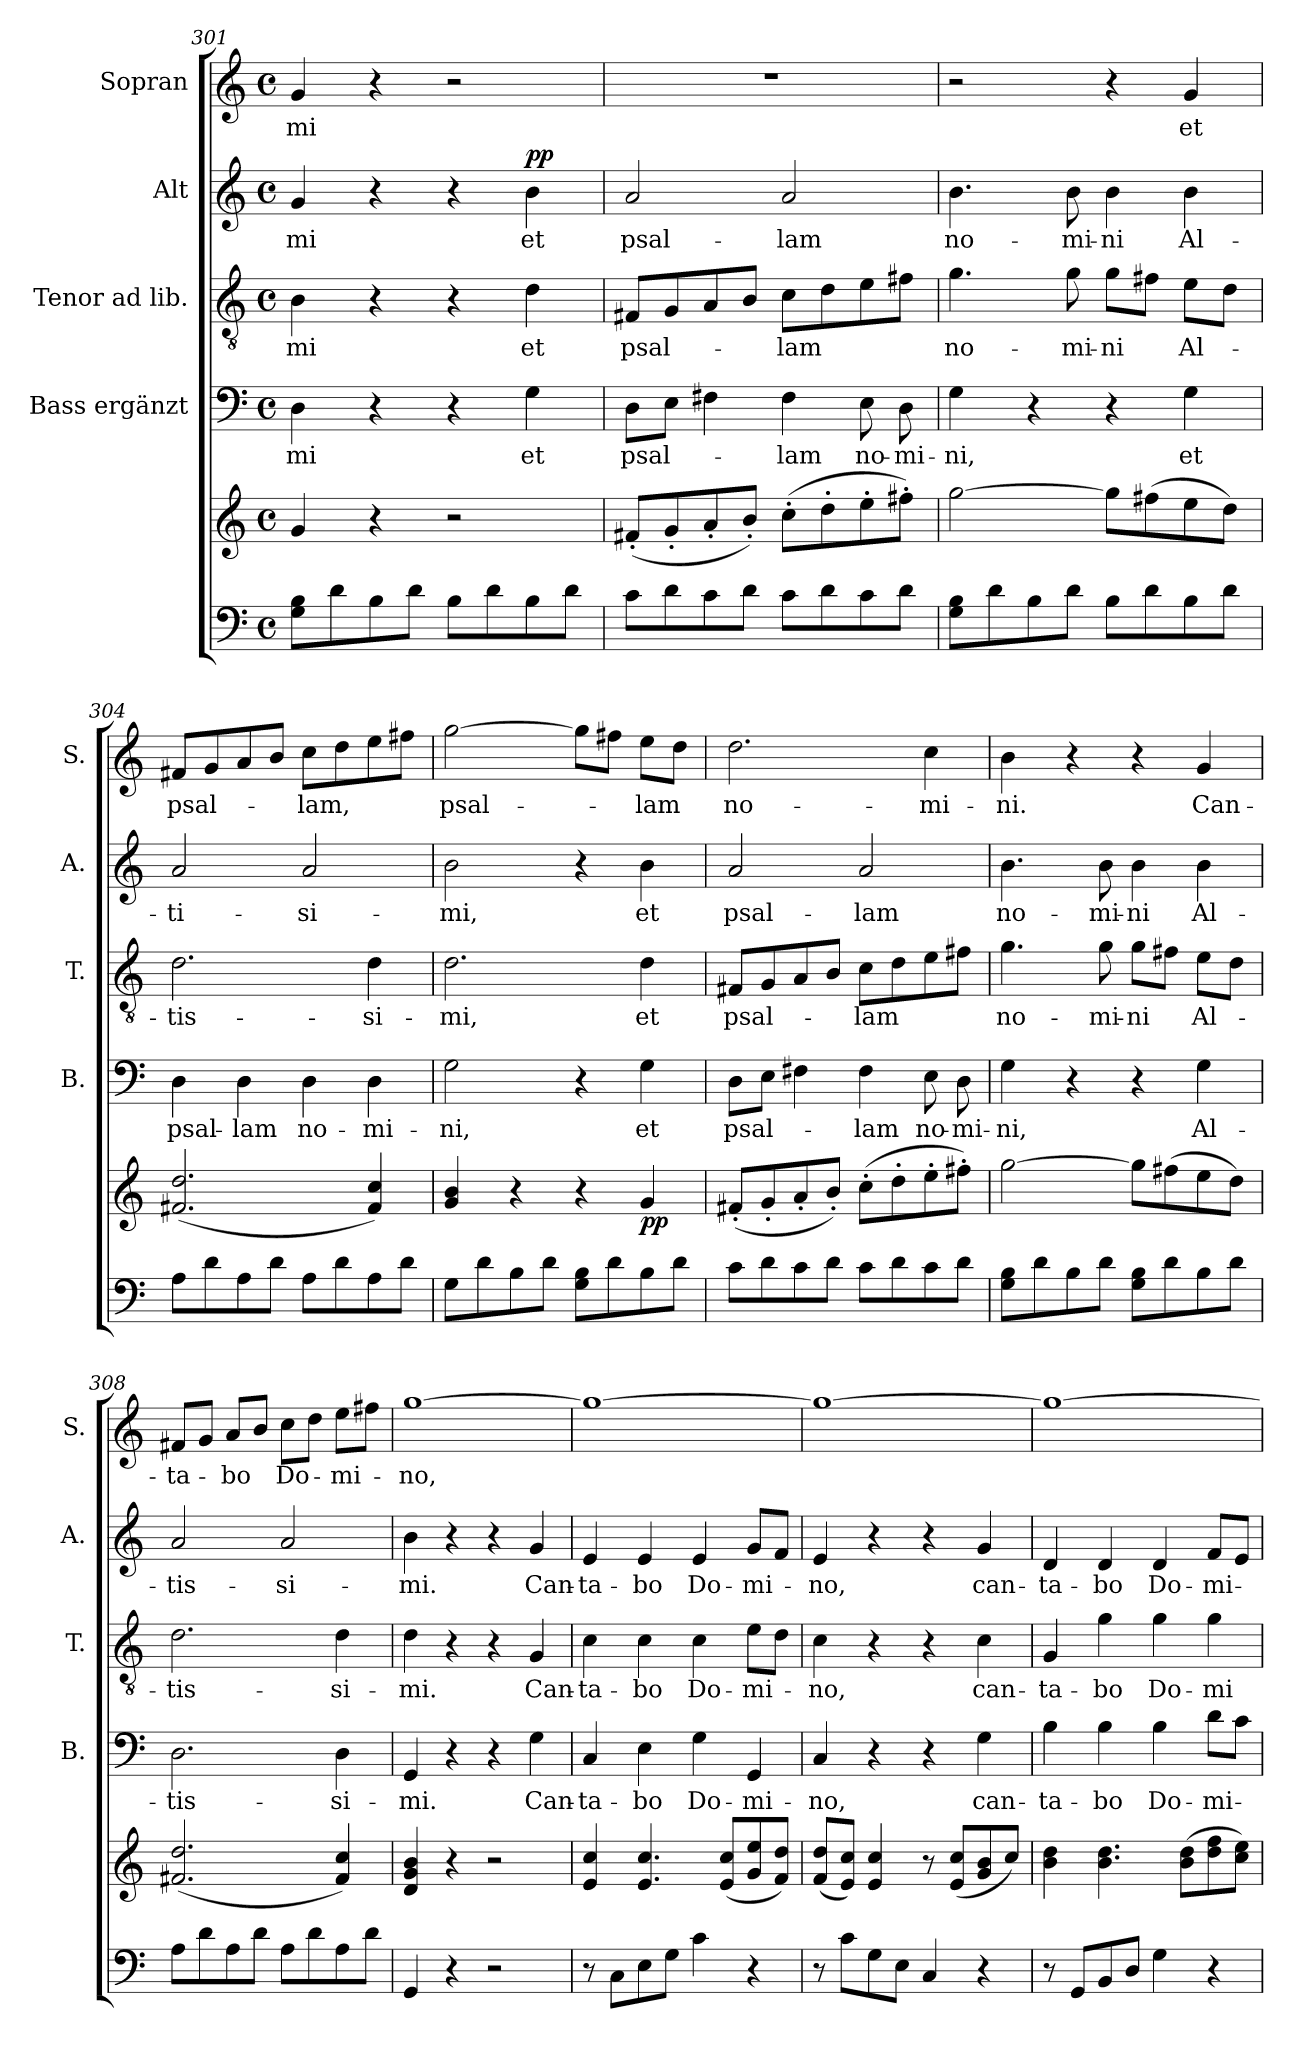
**kern	**kern	**dynam	**kern	**text	**kern	**text	**kern	**text	**dynam	**kern	**text
*part5	*part5	*part5	*part4	*part4	*part3	*part3	*part2	*part2	*part2	*part1	*part1
*staff6	*staff5	*staff5/6	*staff4	*staff4	*staff3	*staff3	*staff2	*staff2	*staff2	*staff1	*staff1
*	*	*	*I"Bass ergänzt	*	*I"Tenor ad lib.	*	*I"Alt	*	*	*I"Sopran	*
*	*	*	*I'B.	*	*I'T.	*	*I'A.	*	*	*I'S.	*
*clefF4	*clefG2	*	*clefF4	*	*clefGv2	*	*clefG2	*	*	*clefG2	*
*k[]	*k[]	*	*k[]	*	*k[]	*	*k[]	*	*	*k[]	*
*C:	*C:	*	*C:	*	*C:	*	*C:	*	*	*C:	*
*M4/4	*M4/4	*	*M4/4	*	*M4/4	*	*M4/4	*	*	*M4/4	*
*met(c)	*met(c)	*	*met(c)	*	*met(c)	*	*met(c)	*	*	*met(c)	*
=301	=301	=301	=301	=301	=301	=301	=301	=301	=301	=301	=301
!	!	!	!	!LO:LY:b	!	!LO:LY:b	!	!LO:LY:b	!	!	!LO:LY:b
8G\ 8B\L	4g/	.	4D\	-mi	4B\	-mi	4g/	-mi	.	4g/	-mi
8d\	.	.	.	.	.	.	.	.	.	.	.
8B\	4r	.	4r	.	4r	.	4r	.	.	4r	.
8d\J	.	.	.	.	.	.	.	.	.	.	.
8B\L	2r	.	4r	.	4r	.	4r	.	.	2r	.
8d\	.	.	.	.	.	.	.	.	.	.	.
!	!	!	!	!LO:LY:b	!	!LO:LY:b	!	!LO:LY:b	!LO:DY:a	!	!
8B\	.	.	4G\	et	4d\	et	4b\	et	pp	.	.
8d\J	.	.	.	.	.	.	.	.	.	.	.
=302	=302	=302	=302	=302	=302	=302	=302	=302	=302	=302	=302
!	!	!	!	!LO:LY:b	!	!LO:LY:b	!	!LO:LY:b	!	!	!
8c\L	(<8f#X'</L	.	8D\L	psal-	8F#X/L	psal-	2a/	psal-	.	1r	.
8d\	8g'</	.	8E\J	.	8G/	.	.	.	.	.	.
8c\	8a'</	.	4F#X\	.	8A/	.	.	.	.	.	.
8d\J	8b'</J)	.	.	.	8B/J	.	.	.	.	.	.
!	!	!	!	!LO:LY:b	!	!LO:LY:b	!	!LO:LY:b	!	!	!
8c\L	(>8cc'>\L	.	4F#\	-lam	8c\L	-lam	2a/	-lam	.	.	.
8d\	8dd'>\	.	.	.	8d\	.	.	.	.	.	.
!	!	!	!	!LO:LY:b	!	!	!	!	!	!	!
8c\	8ee'>\	.	8E\	no-	8e\	.	.	.	.	.	.
!	!	!	!	!LO:LY:b	!	!	!	!	!	!	!
8d\J	8ff#X'>\J)	.	8D\	-mi-	8f#X\J	.	.	.	.	.	.
=303	=303	=303	=303	=303	=303	=303	=303	=303	=303	=303	=303
!	!	!	!	!LO:LY:b	!	!LO:LY:b	!	!LO:LY:b	!	!	!
8G\ 8B\L	[2gg\	.	4G\	-ni,	4.g\	no-	4.b\	no-	.	2r	.
8d\	.	.	.	.	.	.	.	.	.	.	.
8B\	.	.	4r	.	.	.	.	.	.	.	.
!	!	!	!	!	!	!LO:LY:b	!	!LO:LY:b	!	!	!
8d\J	.	.	.	.	8g\	-mi-	8b\	-mi-	.	.	.
!	!	!	!	!	!	!LO:LY:b	!	!LO:LY:b	!	!	!
8B\L	8gg\L]	.	4r	.	8g\L	-ni	4b\	-ni	.	4r	.
8d\	(>8ff#X\	.	.	.	8f#X\J	.	.	.	.	.	.
!	!	!	!	!LO:LY:b	!	!LO:LY:b	!	!LO:LY:b	!	!	!LO:LY:b
8B\	8ee\	.	4G\	et	8e\L	Al-	4b\	Al-	.	4g/	et
8d\J	8dd\J)	.	.	.	8d\J	.	.	.	.	.	.
!!LO:PB:g=z
=304	=304	=304	=304	=304	=304	=304	=304	=304	=304	=304	=304
!	!	!	!	!LO:LY:b	!	!LO:LY:b	!	!LO:LY:b	!	!	!LO:LY:b
8A\L	(2.f#X/ 2.dd/	.	4D\	psal-	2.d\	-tis-	2a/	-ti-	.	8f#X/L	psal-
8d\	.	.	.	.	.	.	.	.	.	8g/	.
!	!	!	!	!LO:LY:b	!	!	!	!	!	!	!
8A\	.	.	4D\	-lam	.	.	.	.	.	8a/	.
8d\J	.	.	.	.	.	.	.	.	.	8b/J	.
!	!	!	!	!LO:LY:b	!	!	!	!LO:LY:b	!	!	!LO:LY:b
8A\L	.	.	4D\	no-	.	.	2a/	-si-	.	8cc\L	-lam,
8d\	.	.	.	.	.	.	.	.	.	8dd\	.
!	!	!	!	!LO:LY:b	!	!LO:LY:b	!	!	!	!	!
8A\	4f#/ 4cc/)	.	4D\	-mi-	4d\	-si-	.	.	.	8ee\	.
8d\J	.	.	.	.	.	.	.	.	.	8ff#X\J	.
=305	=305	=305	=305	=305	=305	=305	=305	=305	=305	=305	=305
!	!	!	!	!LO:LY:b	!	!LO:LY:b	!	!LO:LY:b	!	!	!LO:LY:b
8G\L	4g/ 4b/	.	2G\	-ni,	2.d\	-mi,	2b\	-mi,	.	[2gg\	psal-
8d\	.	.	.	.	.	.	.	.	.	.	.
8B\	4r	.	.	.	.	.	.	.	.	.	.
8d\J	.	.	.	.	.	.	.	.	.	.	.
8G\ 8B\L	4r	.	4r	.	.	.	4r	.	.	8gg\L]	.
8d\	.	.	.	.	.	.	.	.	.	8ff#X\J	.
!	!	!LO:DY:b	!	!LO:LY:b	!	!LO:LY:b	!	!LO:LY:b	!	!	!LO:LY:b
8B\	4g/	pp	4G\	et	4d\	et	4b\	et	.	8ee\L	-lam
8d\J	.	.	.	.	.	.	.	.	.	8dd\J	.
=306	=306	=306	=306	=306	=306	=306	=306	=306	=306	=306	=306
!	!	!	!	!LO:LY:b	!	!LO:LY:b	!	!LO:LY:b	!	!	!LO:LY:b
8c\L	(<8f#X'</L	.	8D\L	psal-	8F#X/L	psal-	2a/	psal-	.	2.dd\	no-
8d\	8g'</	.	8E\J	.	8G/	.	.	.	.	.	.
8c\	8a'</	.	4F#X\	.	8A/	.	.	.	.	.	.
8d\J	8b'</J)	.	.	.	8B/J	.	.	.	.	.	.
!	!	!	!	!LO:LY:b	!	!LO:LY:b	!	!LO:LY:b	!	!	!
8c\L	(>8cc'>\L	.	4F#\	-lam	8c\L	-lam	2a/	-lam	.	.	.
8d\	8dd'>\	.	.	.	8d\	.	.	.	.	.	.
!	!	!	!	!LO:LY:b	!	!	!	!	!	!	!LO:LY:b
8c\	8ee'>\	.	8E\	no-	8e\	.	.	.	.	4cc\	-mi-
!	!	!	!	!LO:LY:b	!	!	!	!	!	!	!
8d\J	8ff#X'>\J)	.	8D\	-mi-	8f#X\J	.	.	.	.	.	.
=307	=307	=307	=307	=307	=307	=307	=307	=307	=307	=307	=307
!	!	!	!	!LO:LY:b	!	!LO:LY:b	!	!LO:LY:b	!	!	!LO:LY:b
8G\ 8B\L	[2gg\	.	4G\	-ni,	4.g\	no-	4.b\	no-	.	4b\	-ni.
8d\	.	.	.	.	.	.	.	.	.	.	.
8B\	.	.	4r	.	.	.	.	.	.	4r	.
!	!	!	!	!	!	!LO:LY:b	!	!LO:LY:b	!	!	!
8d\J	.	.	.	.	8g\	-mi-	8b\	-mi-	.	.	.
!	!	!	!	!	!	!LO:LY:b	!	!LO:LY:b	!	!	!
8G\ 8B\L	8gg\L]	.	4r	.	8g\L	-ni	4b\	-ni	.	4r	.
8d\	(>8ff#X\	.	.	.	8f#X\J	.	.	.	.	.	.
!	!	!	!	!LO:LY:b	!	!LO:LY:b	!	!LO:LY:b	!	!	!LO:LY:b
8B\	8ee\	.	4G\	Al-	8e\L	Al-	4b\	Al-	.	4g/	Can-
8d\J	8dd\J)	.	.	.	8d\J	.	.	.	.	.	.
=308	=308	=308	=308	=308	=308	=308	=308	=308	=308	=308	=308
!	!	!	!	!LO:LY:b	!	!LO:LY:b	!	!LO:LY:b	!	!	!LO:LY:b
8A\L	(2.f#X/ 2.dd/	.	2.D\	-tis-	2.d\	-tis-	2a/	-tis-	.	8f#X/L	-ta-
8d\	.	.	.	.	.	.	.	.	.	8g/J	.
!	!	!	!	!	!	!	!	!	!	!	!LO:LY:b
8A\	.	.	.	.	.	.	.	.	.	8a/L	-bo
8d\J	.	.	.	.	.	.	.	.	.	8b/J	.
!	!	!	!	!	!	!	!	!LO:LY:b	!	!	!LO:LY:b
8A\L	.	.	.	.	.	.	2a/	-si-	.	8cc\L	Do-
8d\	.	.	.	.	.	.	.	.	.	8dd\J	.
!	!	!	!	!LO:LY:b	!	!LO:LY:b	!	!	!	!	!LO:LY:b
8A\	4f#/ 4cc/)	.	4D\	-si-	4d\	-si-	.	.	.	8ee\L	-mi-
8d\J	.	.	.	.	.	.	.	.	.	8ff#X\J	.
!!LO:LB:g=z
=309	=309	=309	=309	=309	=309	=309	=309	=309	=309	=309	=309
!	!	!	!	!LO:LY:b	!	!LO:LY:b	!	!LO:LY:b	!	!	!LO:LY:b
4GG/	4d/ 4g/ 4b/	.	4GG/	-mi.	4d\	-mi.	4b\	-mi.	.	[1gg	-no,
4r	4r	.	4r	.	4r	.	4r	.	.	.	.
2r	2r	.	4r	.	4r	.	4r	.	.	.	.
!	!	!	!	!LO:LY:b	!	!LO:LY:b	!	!LO:LY:b	!	!	!
.	.	.	4G\	Can-	4G/	Can-	4g/	Can-	.	.	.
=310	=310	=310	=310	=310	=310	=310	=310	=310	=310	=310	=310
!	!	!	!	!LO:LY:b	!	!LO:LY:b	!	!LO:LY:b	!	!	!
8r	4e/ 4cc/	.	4C/	-ta-	4c\	-ta-	4e/	-ta-	.	1gg_	.
8C\L	.	.	.	.	.	.	.	.	.	.	.
!	!	!	!	!LO:LY:b	!	!LO:LY:b	!	!LO:LY:b	!	!	!
8E\	4.e/ 4.cc/	.	4E\	-bo	4c\	-bo	4e/	-bo	.	.	.
8G\J	.	.	.	.	.	.	.	.	.	.	.
!	!	!	!	!LO:LY:b	!	!LO:LY:b	!	!LO:LY:b	!	!	!
4c\	.	.	4G\	Do-	4c\	Do-	4e/	Do-	.	.	.
.	(<8e/ 8cc/L	.	.	.	.	.	.	.	.	.	.
!	!	!	!	!LO:LY:b	!	!LO:LY:b	!	!LO:LY:b	!	!	!
4r	8g/ 8ee/	.	4GG/	-mi-	8e\L	-mi-	8g/L	-mi-	.	.	.
.	8f/ 8dd/J)	.	.	.	8d\J	.	8f/J	.	.	.	.
=311	=311	=311	=311	=311	=311	=311	=311	=311	=311	=311	=311
!	!	!	!	!LO:LY:b	!	!LO:LY:b	!	!LO:LY:b	!	!	!
8r	(<8f/ 8dd/L	.	4C/	-no,	4c\	-no,	4e/	-no,	.	1gg_	.
8c\L	8e/ 8cc/J)	.	.	.	.	.	.	.	.	.	.
8G\	4e/ 4cc/	.	4r	.	4r	.	4r	.	.	.	.
8E\J	.	.	.	.	.	.	.	.	.	.	.
4C/	8r	.	4r	.	4r	.	4r	.	.	.	.
.	(<8e/ 8cc/L	.	.	.	.	.	.	.	.	.	.
!	!	!	!	!LO:LY:b	!	!LO:LY:b	!	!LO:LY:b	!	!	!
4r	8g/ 8b/	.	4G\	can-	4c\	can-	4g/	can-	.	.	.
.	8cc/J)	.	.	.	.	.	.	.	.	.	.
=312	=312	=312	=312	=312	=312	=312	=312	=312	=312	=312	=312
!	!	!	!	!LO:LY:b	!	!LO:LY:b	!	!LO:LY:b	!	!	!
8r	4b\ 4dd\	.	4B\	-ta-	4G/	-ta-	4d/	-ta-	.	1gg_	.
8GG/L	.	.	.	.	.	.	.	.	.	.	.
!	!	!	!	!LO:LY:b	!	!LO:LY:b	!	!LO:LY:b	!	!	!
8BB/	4.b\ 4.dd\	.	4B\	-bo	4g\	-bo	4d/	-bo	.	.	.
8D/J	.	.	.	.	.	.	.	.	.	.	.
!	!	!	!	!LO:LY:b	!	!LO:LY:b	!	!LO:LY:b	!	!	!
4G\	.	.	4B\	Do-	4g\	Do-	4d/	Do-	.	.	.
.	(>8b\ 8dd\L	.	.	.	.	.	.	.	.	.	.
!	!	!	!	!LO:LY:b	!	!LO:LY:b	!	!LO:LY:b	!	!	!
4r	8dd\ 8ff\	.	8d\L	-mi-	4g\	-mi-	8f/L	-mi-	.	.	.
.	8cc\ 8ee\J)	.	8c\J	.	.	.	8e/J	.	.	.	.
=	=	=	=	=	=	=	=	=	=	=	=
*-	*-	*-	*-	*-	*-	*-	*-	*-	*-	*-	*-
